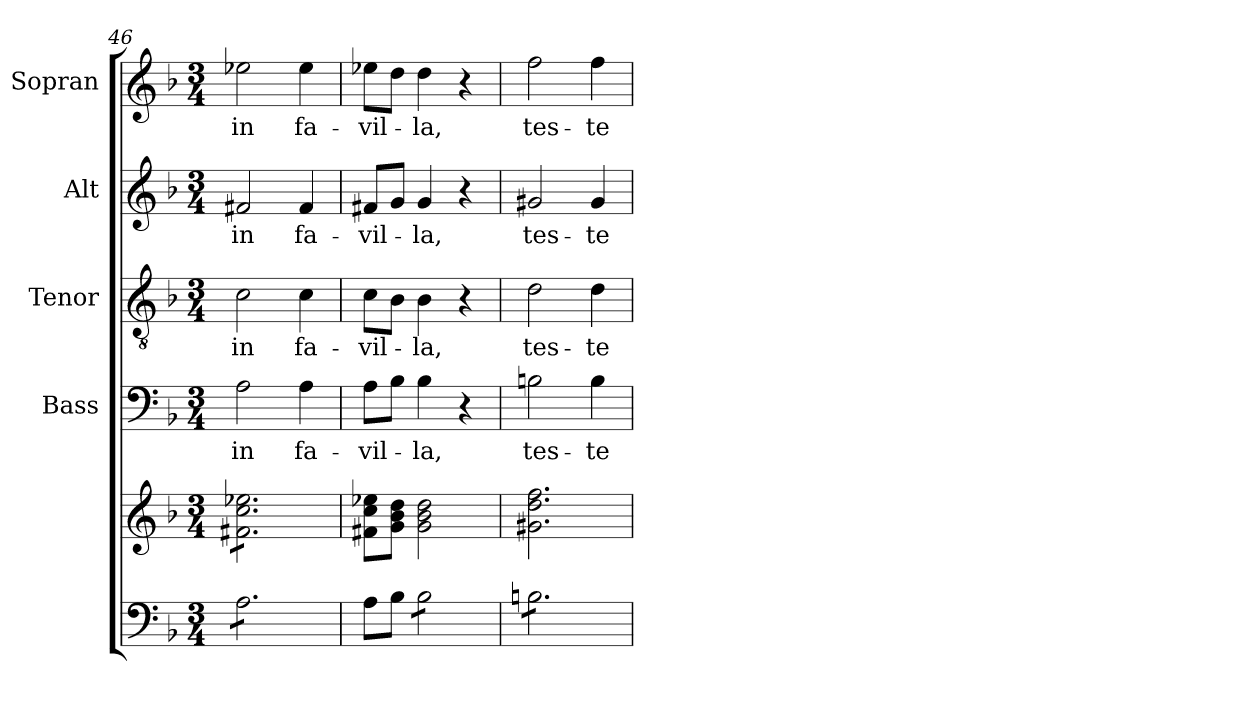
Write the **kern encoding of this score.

**kern	**kern	**kern	**text	**kern	**text	**kern	**text	**kern	**text
*part5	*part5	*part4	*part4	*part3	*part3	*part2	*part2	*part1	*part1
*staff6	*staff5	*staff4	*staff4	*staff3	*staff3	*staff2	*staff2	*staff1	*staff1
*	*	*I"Bass	*	*I"Tenor	*	*I"Alt	*	*I"Sopran	*
*	*	*I'B.	*	*I'T.	*	*I'A.	*	*I'S.	*
*clefF4	*clefG2	*clefF4	*	*clefGv2	*	*clefG2	*	*clefG2	*
*k[b-]	*k[b-]	*k[b-]	*	*k[b-]	*	*k[b-]	*	*k[b-]	*
*F:	*F:	*F:	*	*F:	*	*F:	*	*F:	*
*M3/4	*M3/4	*M3/4	*	*M3/4	*	*M3/4	*	*M3/4	*
=46	=46	=46	=46	=46	=46	=46	=46	=46	=46
!	!	!	!LO:LY:b	!	!LO:LY:b	!	!LO:LY:b	!	!LO:LY:b
*tremolo	*	*	*	*	*	*	*	*	*
*	*tremolo	*	*	*	*	*	*	*	*
8A\L	8f#X\ 8cc\ 8ee-X\L	2A\	in	2c\	in	2f#X/	in	2ee-X\	in
8A\	8f#X\ 8cc\ 8ee-X\	.	.	.	.	.	.	.	.
8A\	8f#X\ 8cc\ 8ee-X\	.	.	.	.	.	.	.	.
8A\	8f#X\ 8cc\ 8ee-X\	.	.	.	.	.	.	.	.
!	!	!	!LO:LY:b	!	!LO:LY:b	!	!LO:LY:b	!	!LO:LY:b
8A\	8f#X\ 8cc\ 8ee-X\	4A\	fa-	4c\	fa-	4f#/	fa-	4ee-\	fa-
8A\J	8f#X\ 8cc\ 8ee-X\J	.	.	.	.	.	.	.	.
*	*Xtremolo	*	*	*	*	*	*	*	*
*Xtremolo	*	*	*	*	*	*	*	*	*
=47	=47	=47	=47	=47	=47	=47	=47	=47	=47
!	!	!	!LO:LY:b	!	!LO:LY:b	!	!LO:LY:b	!	!LO:LY:b
8A\L	8f#X\ 8cc\ 8ee-X\L	8A\L	-vil-	8c\L	-vil-	8f#X/L	-vil-	8ee-X\L	-vil-
8B-\J	8g\ 8b-\ 8dd\J	8B-\J	.	8B-\J	.	8g/J	.	8dd\J	.
!	!	!	!LO:LY:b	!	!LO:LY:b	!	!LO:LY:b	!	!LO:LY:b
*tremolo	*	*	*	*	*	*	*	*	*
8B-\L	2g\ 2b-\ 2dd\	4B-\	-la,	4B-\	-la,	4g/	-la,	4dd\	-la,
8B-\	.	.	.	.	.	.	.	.	.
8B-\	.	4r	.	4r	.	4r	.	4r	.
8B-\J	.	.	.	.	.	.	.	.	.
=48	=48	=48	=48	=48	=48	=48	=48	=48	=48
!	!	!	!LO:LY:b	!	!LO:LY:b	!	!LO:LY:b	!	!LO:LY:b
8Bn\L	2.g#X\ 2.dd\ 2.ff\	2Bn\	tes-	2d\	tes-	2g#X/	tes-	2ff\	tes-
8Bn\	.	.	.	.	.	.	.	.	.
8Bn\	.	.	.	.	.	.	.	.	.
8Bn\	.	.	.	.	.	.	.	.	.
!	!	!	!LO:LY:b	!	!LO:LY:b	!	!LO:LY:b	!	!LO:LY:b
8Bn\	.	4B\	-te	4d\	-te	4g#/	-te	4ff\	-te
8Bn\J	.	.	.	.	.	.	.	.	.
*Xtremolo	*	*	*	*	*	*	*	*	*
=	=	=	=	=	=	=	=	=	=
*-	*-	*-	*-	*-	*-	*-	*-	*-	*-
